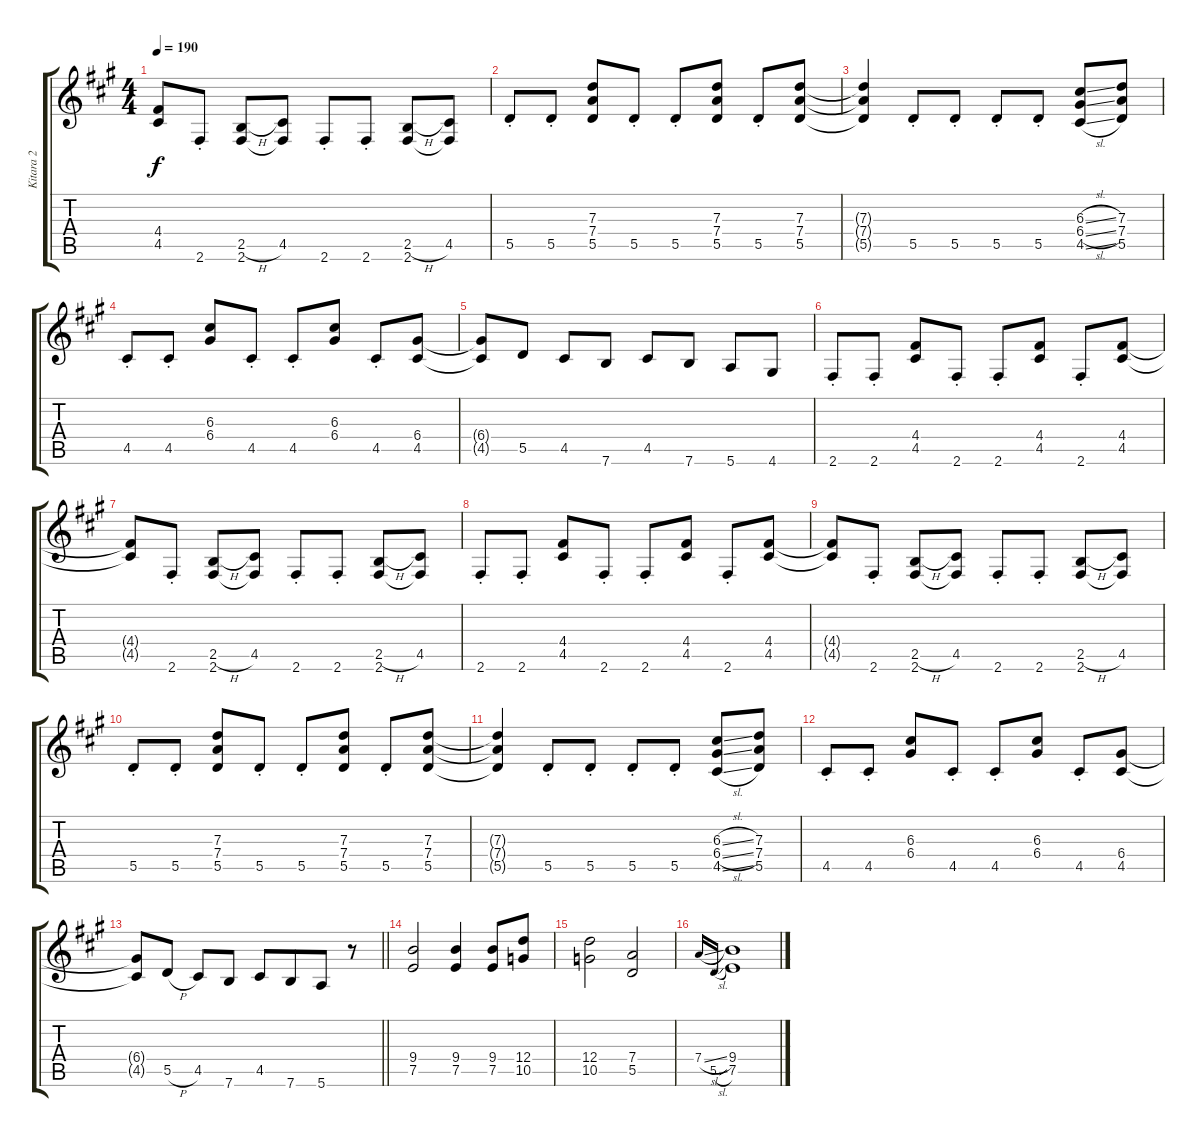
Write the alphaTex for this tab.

\track ("Kitara 2" "Kitara 2") {instrument distortionguitar}
\staff {score tabs}
\tuning (E4 B3 G3 D3 A2 E2) {hide}
\ts (4 4)
\tempo 190
\clef g2
\ks a
(4.4{t} 4.5{t}).8{dy f} 2.6{st}.8 (2.5{h} 2.6).8 (4.5 2.6{t}).8 2.6{st}.8 2.6{st}.8 (2.5{h} 2.6).8 (4.5 2.6{t}).8 |
5.5{st}.8 5.5{st}.8 (7.3 7.4 5.5).8 5.5{st}.8 5.5{st}.8 (7.3 7.4 5.5).8 5.5{st}.8 (7.3 7.4 5.5).8 |
(7.3{t} 7.4{t} 5.5{t}).4 5.5{st}.8 5.5{st}.8 5.5{st}.8 5.5{st}.8 (6.3{sl} 6.4{sl} 4.5{sl}).8 (7.3 7.4 5.5).8 |
4.5{st}.8 4.5{st}.8 (6.3 6.4).8 4.5{st}.8 4.5{st}.8 (6.3 6.4).8 4.5{st}.8 (6.4 4.5).8 |
(6.4{t} 4.5{t}).8 5.5.8 4.5.8 7.6.8 4.5.8 7.6.8 5.6.8 4.6.8 |
2.6{st}.8 2.6{st}.8 (4.4 4.5).8 2.6{st}.8 2.6{st}.8 (4.4 4.5).8 2.6{st}.8 (4.4 4.5).8 |
(4.4{t} 4.5{t}).8 2.6{st}.8 (2.5{h} 2.6).8 (4.5 2.6{t}).8 2.6{st}.8 2.6{st}.8 (2.5{h} 2.6).8 (4.5 2.6{t}).8 |
2.6{st}.8 2.6{st}.8 (4.4 4.5).8 2.6{st}.8 2.6{st}.8 (4.4 4.5).8 2.6{st}.8 (4.4 4.5).8 |
(4.4{t} 4.5{t}).8 2.6{st}.8 (2.5{h} 2.6).8 (4.5 2.6{t}).8 2.6{st}.8 2.6{st}.8 (2.5{h} 2.6).8 (4.5 2.6{t}).8 |
5.5{st}.8 5.5{st}.8 (7.3 7.4 5.5).8 5.5{st}.8 5.5{st}.8 (7.3 7.4 5.5).8 5.5{st}.8 (7.3 7.4 5.5).8 |
(7.3{t} 7.4{t} 5.5{t}).4 5.5{st}.8 5.5{st}.8 5.5{st}.8 5.5{st}.8 (6.3{sl} 6.4{sl} 4.5{sl}).8 (7.3 7.4 5.5).8 |
4.5{st}.8 4.5{st}.8 (6.3 6.4).8 4.5{st}.8 4.5{st}.8 (6.3 6.4).8 4.5{st}.8 (6.4 4.5).8 |
\barLineRight lightlight
(6.4{t} 4.5{t}).8 5.5{h}.8 4.5.8 7.6.8 4.5.8 7.6.8{beam merge} 5.6.8 r.8 |
(9.4 7.5).2 (9.4 7.5).4 (9.4 7.5).8 (12.4 10.5).8 |
(12.4 10.5).2 (7.4 5.5).2 |
7.4{sl}.16{gr onbeat} 5.5{sl}.16{gr onbeat} (9.4 7.5).1
